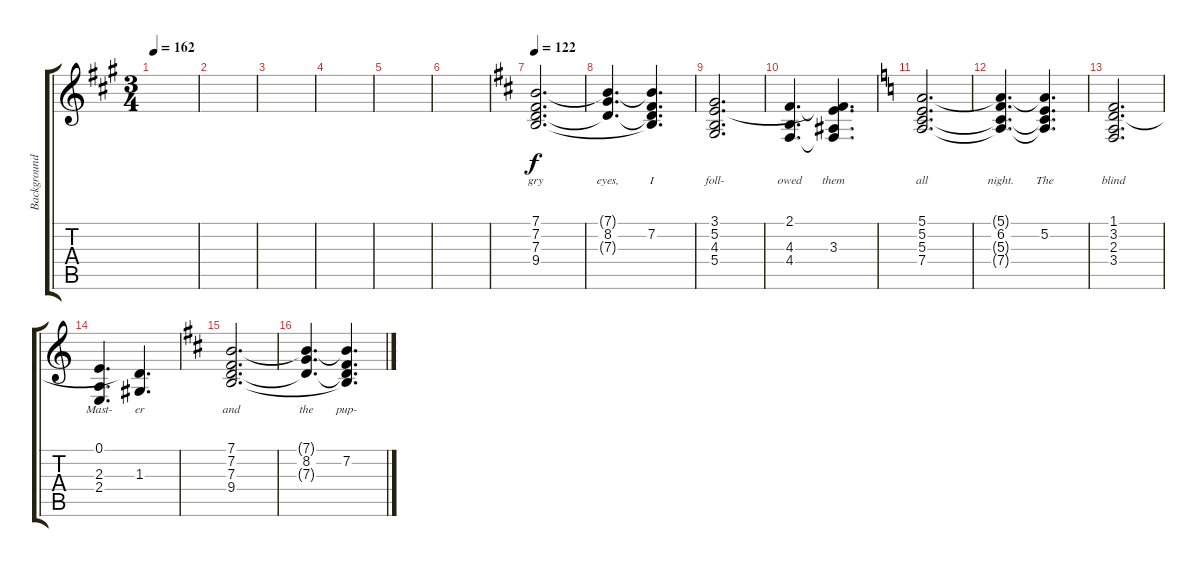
\track ("Background Choir Effect" "Background") {instrument choiraahs}
\staff {score tabs}
\tuning (E4 B3 G3 D3 A2 E2) {hide}
\ts (3 4)
\tempo 162
\clef g2
\ks a
|
|
|
|
|
|
\tempo 122
\ks d
(7.1 7.2 7.3 9.4).2{d lyrics (0 "gry") lyrics (1 "") lyrics (2 "") lyrics (3 "") lyrics (4 "")} |
(7.1{t} 8.2 7.3{t}).4{d lyrics (0 "eyes,") lyrics (1 "") lyrics (2 "") lyrics (3 "") lyrics (4 "")} (7.1{t} 7.2 7.3{t} 9.4{t}).4{d lyrics (0 "I") lyrics (1 "") lyrics (2 "") lyrics (3 "") lyrics (4 "")} |
(3.1 5.2 4.3 5.4).2{d lyrics (0 "foll-") lyrics (1 "") lyrics (2 "") lyrics (3 "") lyrics (4 "")} |
(2.1 4.3 4.4).4{d lyrics (0 "owed") lyrics (1 "") lyrics (2 "") lyrics (3 "") lyrics (4 "")} (2.1{t} 5.2{t} 3.3 4.4{t}).4{d lyrics (0 "them") lyrics (1 "") lyrics (2 "") lyrics (3 "") lyrics (4 "")} |
\ks c
(5.1 5.2 5.3 7.4).2{d lyrics (0 "all") lyrics (1 "") lyrics (2 "") lyrics (3 "") lyrics (4 "")} |
(5.1{t} 6.2 5.3{t} 7.4{t}).4{d lyrics (0 "night.") lyrics (1 "") lyrics (2 "") lyrics (3 "") lyrics (4 "")} (5.1{t} 5.2 5.3{t} 7.4{t}).4{d lyrics (0 "The") lyrics (1 "") lyrics (2 "") lyrics (3 "") lyrics (4 "")} |
(1.1 3.2 2.3 3.4).2{d lyrics (0 "blind") lyrics (1 "") lyrics (2 "") lyrics (3 "") lyrics (4 "")} |
(0.1 2.3 2.4).4{d lyrics (0 "Mast-") lyrics (1 "") lyrics (2 "") lyrics (3 "") lyrics (4 "")} (3.2{t} 1.3).4{d lyrics (0 "er") lyrics (1 "") lyrics (2 "") lyrics (3 "") lyrics (4 "")} |
\ks d
(7.1 7.2 7.3 9.4).2{d lyrics (0 "and") lyrics (1 "") lyrics (2 "") lyrics (3 "") lyrics (4 "")} |
(7.1{t} 8.2 7.3{t}).4{d lyrics (0 "the") lyrics (1 "") lyrics (2 "") lyrics (3 "") lyrics (4 "")} (7.1{t} 7.2 7.3{t} 9.4{t}).4{d lyrics (0 "pup-") lyrics (1 "") lyrics (2 "") lyrics (3 "") lyrics (4 "")}
